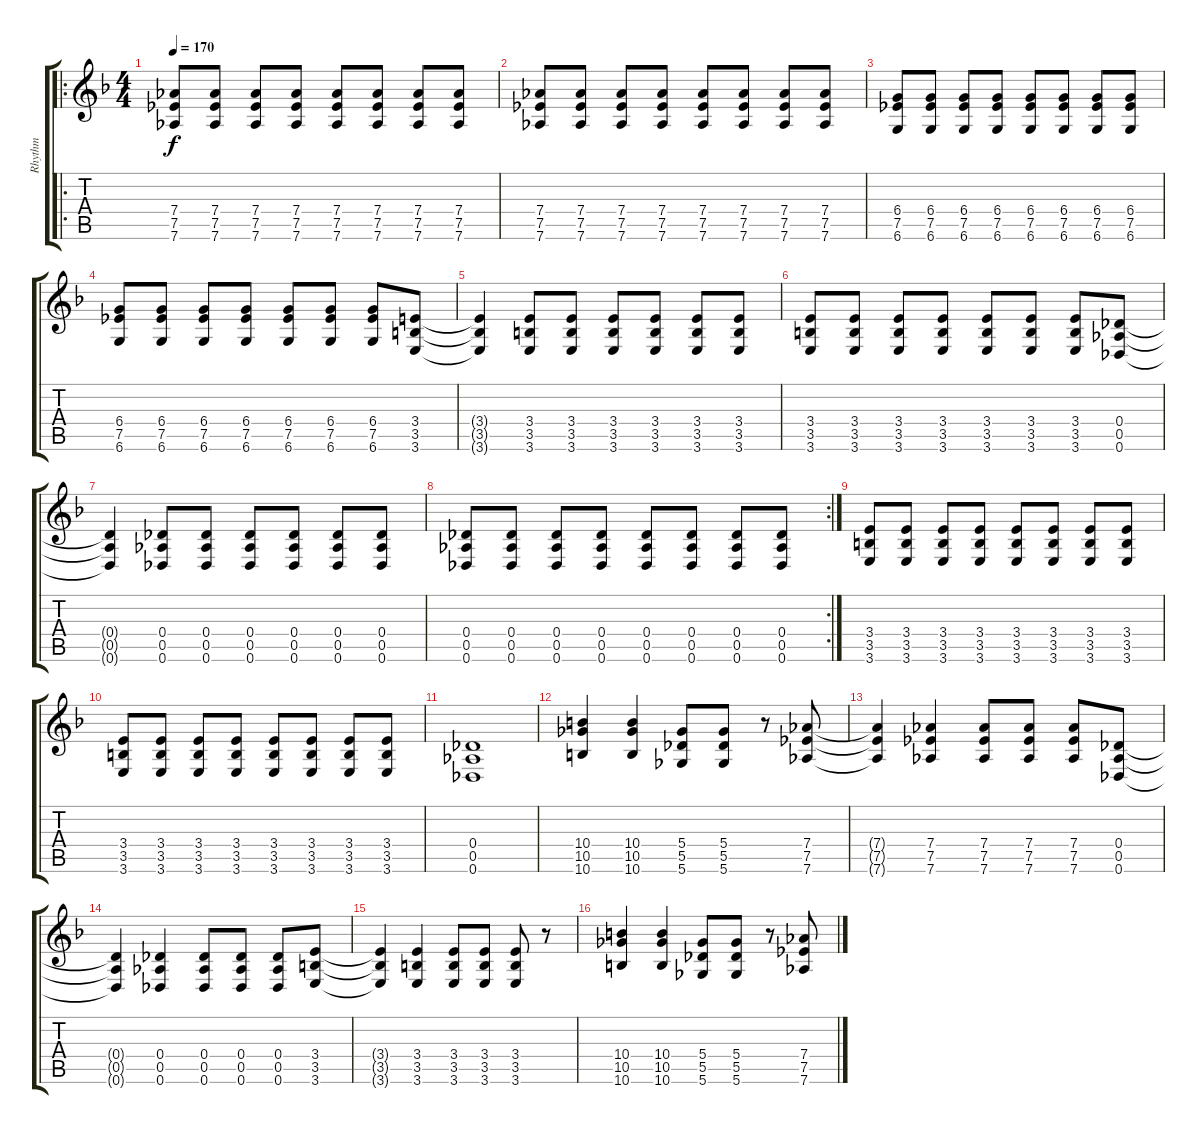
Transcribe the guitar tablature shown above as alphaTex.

\track ("Rhythm" "Rhythm") {instrument overdrivenguitar}
\staff {score tabs}
\tuning (Eb4 Bb3 Gb3 Db3 Ab2 Db2) {hide}
\ro
\ts (4 4)
\tempo 170
\clef g2
\ks f
(7.4 7.5 7.6).8{dy f} (7.4 7.5 7.6).8 (7.4 7.5 7.6).8 (7.4 7.5 7.6).8 (7.4 7.5 7.6).8 (7.4 7.5 7.6).8 (7.4 7.5 7.6).8 (7.4 7.5 7.6).8 |
(7.4 7.5 7.6).8 (7.4 7.5 7.6).8 (7.4 7.5 7.6).8 (7.4 7.5 7.6).8 (7.4 7.5 7.6).8 (7.4 7.5 7.6).8 (7.4 7.5 7.6).8 (7.4 7.5 7.6).8 |
(6.4 7.5 6.6).8 (6.4 7.5 6.6).8 (6.4 7.5 6.6).8 (6.4 7.5 6.6).8 (6.4 7.5 6.6).8 (6.4 7.5 6.6).8 (6.4 7.5 6.6).8 (6.4 7.5 6.6).8 |
(6.4 7.5 6.6).8 (6.4 7.5 6.6).8 (6.4 7.5 6.6).8 (6.4 7.5 6.6).8 (6.4 7.5 6.6).8 (6.4 7.5 6.6).8 (6.4 7.5 6.6).8 (3.4 3.5 3.6).8 |
(3.4{t} 3.5{t} 3.6{t}).4 (3.4 3.5 3.6).8 (3.4 3.5 3.6).8 (3.4 3.5 3.6).8 (3.4 3.5 3.6).8 (3.4 3.5 3.6).8 (3.4 3.5 3.6).8 |
(3.4 3.5 3.6).8 (3.4 3.5 3.6).8 (3.4 3.5 3.6).8 (3.4 3.5 3.6).8 (3.4 3.5 3.6).8 (3.4 3.5 3.6).8 (3.4 3.5 3.6).8 (0.4 0.5 0.6).8 |
(0.4{t} 0.5{t} 0.6{t}).4 (0.4 0.5 0.6).8 (0.4 0.5 0.6).8 (0.4 0.5 0.6).8 (0.4 0.5 0.6).8 (0.4 0.5 0.6).8 (0.4 0.5 0.6).8 |
\rc 2
(0.4 0.5 0.6).8 (0.4 0.5 0.6).8 (0.4 0.5 0.6).8 (0.4 0.5 0.6).8 (0.4 0.5 0.6).8 (0.4 0.5 0.6).8 (0.4 0.5 0.6).8 (0.4 0.5 0.6).8 |
(3.4 3.5 3.6).8 (3.4 3.5 3.6).8 (3.4 3.5 3.6).8 (3.4 3.5 3.6).8 (3.4 3.5 3.6).8 (3.4 3.5 3.6).8 (3.4 3.5 3.6).8 (3.4 3.5 3.6).8 |
(3.4 3.5 3.6).8 (3.4 3.5 3.6).8 (3.4 3.5 3.6).8 (3.4 3.5 3.6).8 (3.4 3.5 3.6).8 (3.4 3.5 3.6).8 (3.4 3.5 3.6).8 (3.4 3.5 3.6).8 |
(0.4 0.5 0.6).1 |
(10.4 10.5 10.6).4 (10.4 10.5 10.6).4 (5.4 5.5 5.6).8 (5.4 5.5 5.6).8 r.8 (7.4 7.5 7.6).8 |
(7.4{t} 7.5{t} 7.6{t}).4 (7.4 7.5 7.6).4 (7.4 7.5 7.6).8 (7.4 7.5 7.6).8 (7.4 7.5 7.6).8 (0.4 0.5 0.6).8 |
(0.4{t} 0.5{t} 0.6{t}).4 (0.4 0.5 0.6).4 (0.4 0.5 0.6).8 (0.4 0.5 0.6).8 (0.4 0.5 0.6).8 (3.4 3.5 3.6).8 |
(3.4{t} 3.5{t} 3.6{t}).4 (3.4 3.5 3.6).4 (3.4 3.5 3.6).8 (3.4 3.5 3.6).8 (3.4 3.5 3.6).8 r.8 |
(10.4 10.5 10.6).4 (10.4 10.5 10.6).4 (5.4 5.5 5.6).8 (5.4 5.5 5.6).8 r.8 (7.4 7.5 7.6).8
